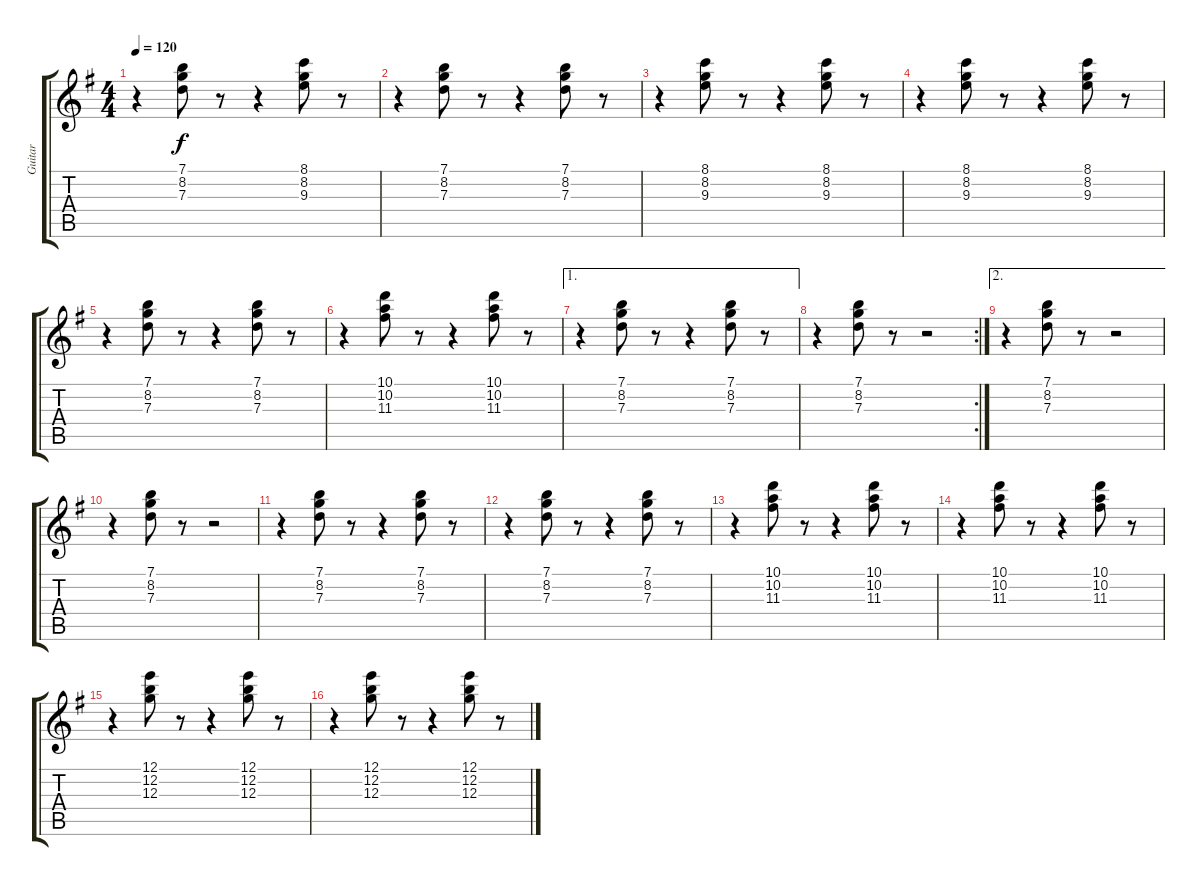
\track ("Guitar " "Guitar ") {instrument electricguitarjazz}
\staff {score tabs}
\tuning (E4 B3 G3 D3 A2 E2) {hide}
\ts (4 4)
\tempo 120
\clef g2
\ks g
r.4{dy f} (7.1 8.2 7.3).8 r.8 r.4 (8.1 8.2 9.3).8 r.8 |
r.4 (7.1 8.2 7.3).8 r.8 r.4 (7.1 8.2 7.3).8 r.8 |
r.4 (8.1 8.2 9.3).8 r.8 r.4 (8.1 8.2 9.3).8 r.8 |
r.4 (8.1 8.2 9.3).8 r.8 r.4 (8.1 8.2 9.3).8 r.8 |
r.4 (7.1 8.2 7.3).8 r.8 r.4 (7.1 8.2 7.3).8 r.8 |
r.4 (10.1 10.2 11.3).8 r.8 r.4 (10.1 10.2 11.3).8 r.8 |
\ae 1
r.4 (7.1 8.2 7.3).8 r.8 r.4 (7.1 8.2 7.3).8 r.8 |
\rc 2
r.4 (7.1 8.2 7.3).8 r.8 r.2 |
\ae 2
r.4 (7.1 8.2 7.3).8 r.8 r.2 |
r.4 (7.1 8.2 7.3).8 r.8 r.2 |
r.4 (7.1 8.2 7.3).8 r.8 r.4 (7.1 8.2 7.3).8 r.8 |
r.4 (7.1 8.2 7.3).8 r.8 r.4 (7.1 8.2 7.3).8 r.8 |
r.4 (10.1 10.2 11.3).8 r.8 r.4 (10.1 10.2 11.3).8 r.8 |
r.4 (10.1 10.2 11.3).8 r.8 r.4 (10.1 10.2 11.3).8 r.8 |
r.4 (12.1 12.2 12.3).8 r.8 r.4 (12.1 12.2 12.3).8 r.8 |
r.4 (12.1 12.2 12.3).8 r.8 r.4 (12.1 12.2 12.3).8 r.8
